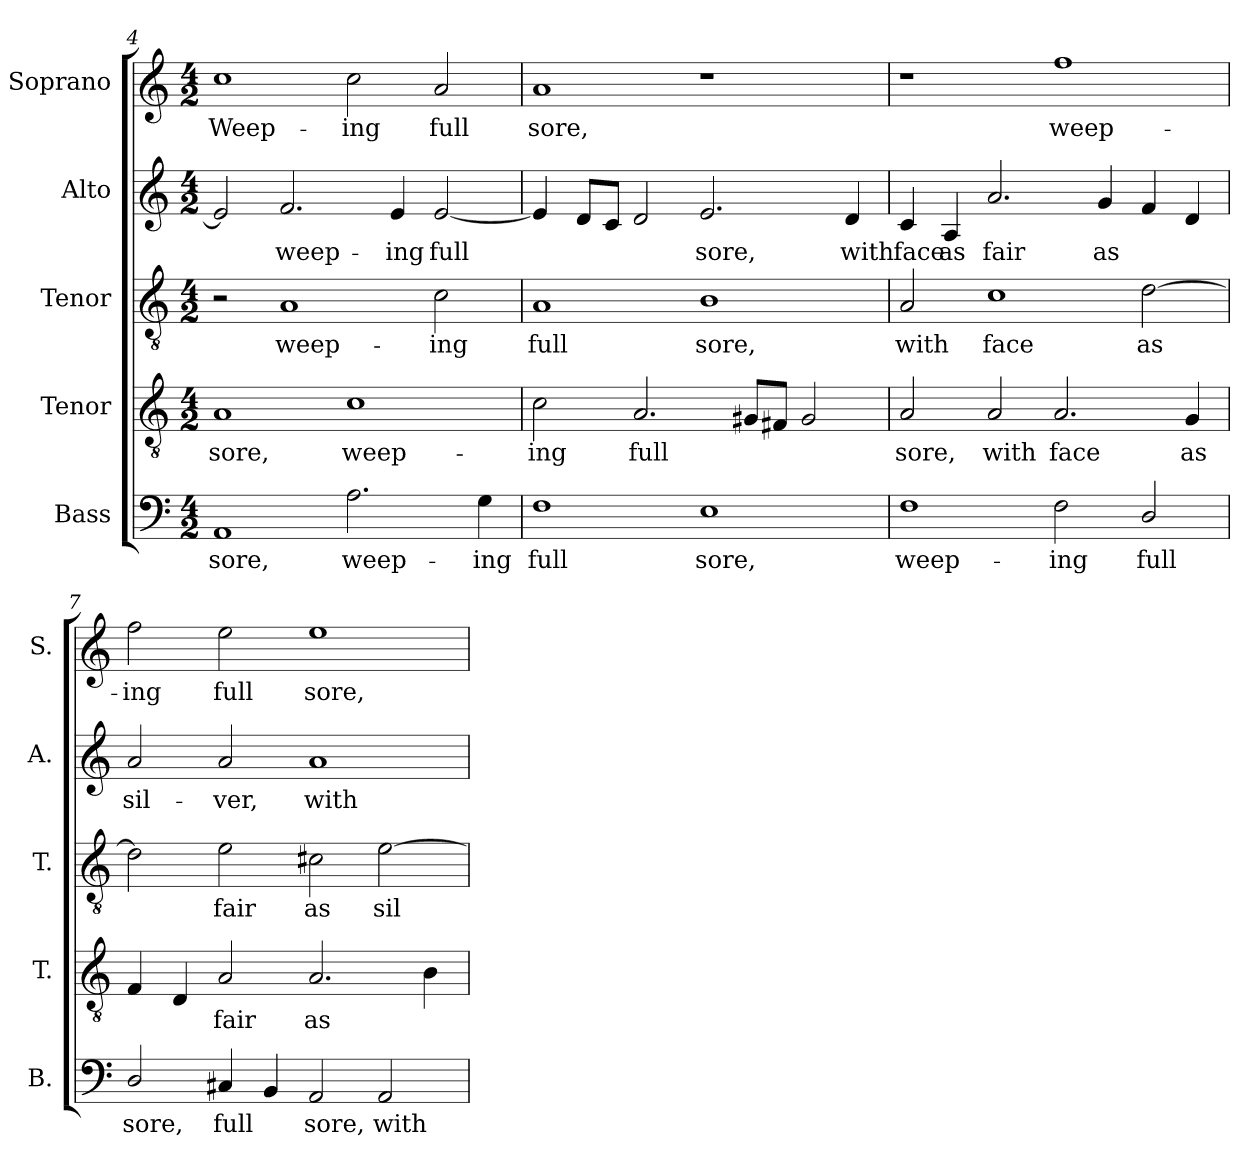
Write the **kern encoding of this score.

**kern	**text	**kern	**text	**kern	**text	**kern	**text	**kern	**text
*part5	*part5	*part4	*part4	*part3	*part3	*part2	*part2	*part1	*part1
*staff5	*staff5	*staff4	*staff4	*staff3	*staff3	*staff2	*staff2	*staff1	*staff1
*I"Bass	*	*I"Tenor	*	*I"Tenor	*	*I"Alto	*	*I"Soprano	*
*I'B.	*	*I'T.	*	*I'T.	*	*I'A.	*	*I'S.	*
*clefF4	*	*clefGv2	*	*clefGv2	*	*clefG2	*	*clefG2	*
*	*	*ITrd7c12	*	*ITrd7c12	*	*	*	*	*
*k[]	*	*k[]	*	*k[]	*	*k[]	*	*k[]	*
*C:	*	*C:	*	*C:	*	*C:	*	*C:	*
*M4/2	*	*M4/2	*	*M4/2	*	*M4/2	*	*M4/2	*
=4	=4	=4	=4	=4	=4	=4	=4	=4	=4
!	!LO:LY:b:color=#000000	!	!	!	!	!	!	!	!
!	!	!	!LO:LY:b:color=#000000	!	!	!	!	!	!
!	!	!	!	!	!	!	!	!	!LO:LY:b:color=#000000
1AAi	sore,	1AAi	sore,	2r	.	2ei/]	.	1cci	Weep-
!	!	!	!	!	!LO:LY:b:color=#000000	!	!	!	!
!	!	!	!	!	!	!	!LO:LY:b:color=#000000	!	!
.	.	.	.	1AAi	weep-	2.fi/	weep-	.	.
!	!LO:LY:b:color=#000000	!	!	!	!	!	!	!	!
!	!	!	!LO:LY:b:color=#000000	!	!	!	!	!	!
!	!	!	!	!	!	!	!	!	!LO:LY:b:color=#000000
2.Ai\	weep-	1Ci	weep-	.	.	.	.	2cci\	-ing
!	!	!	!	!	!	!	!LO:LY:b:color=#000000	!	!
.	.	.	.	.	.	4ei/	-ing	.	.
!	!	!	!	!	!LO:LY:b:color=#000000	!	!	!	!
!	!	!	!	!	!	!	!LO:LY:b:color=#000000	!	!
!	!	!	!	!	!	!	!	!	!LO:LY:b:color=#000000
.	.	.	.	2Ci\	-ing	[2ei/	full	2ai/	full
!	!LO:LY:b:color=#000000	!	!	!	!	!	!	!	!
4Gi\	-ing	.	.	.	.	.	.	.	.
!!LO:LB:g=z
=5	=5	=5	=5	=5	=5	=5	=5	=5	=5
!	!LO:LY:b:color=#000000	!	!	!	!	!	!	!	!
!	!	!	!LO:LY:b:color=#000000	!	!	!	!	!	!
!	!	!	!	!	!LO:LY:b:color=#000000	!	!	!	!
!	!	!	!	!	!	!	!	!	!LO:LY:b:color=#000000
1Fi	full	2Ci\	-ing	1AAi	full	4ei/]	.	1ai	sore,
.	.	.	.	.	.	8di/L	.	.	.
.	.	.	.	.	.	8ci/J	.	.	.
!	!	!	!LO:LY:b:color=#000000	!	!	!	!	!	!
.	.	2.AAi/	full	.	.	2di/	.	.	.
!	!LO:LY:b:color=#000000	!	!	!	!	!	!	!	!
!	!	!	!	!	!LO:LY:b:color=#000000	!	!	!	!
!	!	!	!	!	!	!	!LO:LY:b:color=#000000	!	!
1Ei	sore,	.	.	1BBi	sore,	2.ei/	sore,	1r	.
.	.	8GG#Xi/L	.	.	.	.	.	.	.
.	.	8FF#Xi/J	.	.	.	.	.	.	.
.	.	2GG#i/	.	.	.	.	.	.	.
!	!	!	!	!	!	!	!LO:LY:b:color=#000000	!	!
.	.	.	.	.	.	4di/	with	.	.
=6	=6	=6	=6	=6	=6	=6	=6	=6	=6
!	!LO:LY:b:color=#000000	!	!	!	!	!	!	!	!
!	!	!	!LO:LY:b:color=#000000	!	!	!	!	!	!
!	!	!	!	!	!LO:LY:b:color=#000000	!	!	!	!
!	!	!	!	!	!	!	!LO:LY:b:color=#000000	!	!
1Fi	weep-	2AAi/	sore,	2AAi/	with	4ci/	face	1r	.
!	!	!	!	!	!	!	!LO:LY:b:color=#000000	!	!
.	.	.	.	.	.	4Ai/	as	.	.
!	!	!	!LO:LY:b:color=#000000	!	!	!	!	!	!
!	!	!	!	!	!LO:LY:b:color=#000000	!	!	!	!
!	!	!	!	!	!	!	!LO:LY:b:color=#000000	!	!
.	.	2AAi/	with	1Ci	face	2.ai/	fair	.	.
!	!LO:LY:b:color=#000000	!	!	!	!	!	!	!	!
!	!	!	!LO:LY:b:color=#000000	!	!	!	!	!	!
!	!	!	!	!	!	!	!	!	!LO:LY:b:color=#000000
2Fi\	-ing	2.AAi/	face	.	.	.	.	1ffi	weep-
!	!	!	!	!	!	!	!LO:LY:b:color=#000000	!	!
.	.	.	.	.	.	4gi/	as	.	.
!	!LO:LY:b:color=#000000	!	!	!	!	!	!	!	!
!	!	!	!	!	!LO:LY:b:color=#000000	!	!	!	!
2Di/	full	.	.	[2Di\	as	4fi/	.	.	.
!	!	!	!LO:LY:b:color=#000000	!	!	!	!	!	!
.	.	4GGi/	as	.	.	4di/	.	.	.
=7	=7	=7	=7	=7	=7	=7	=7	=7	=7
!	!LO:LY:b:color=#000000	!	!	!	!	!	!	!	!
!	!	!	!	!	!	!	!LO:LY:b:color=#000000	!	!
!	!	!	!	!	!	!	!	!	!LO:LY:b:color=#000000
2Di/	sore,	4FFi/	.	2Di\]	.	2ai/	sil-	2ffi\	-ing
.	.	4DDi/	.	.	.	.	.	.	.
!	!LO:LY:b:color=#000000	!	!	!	!	!	!	!	!
!	!	!	!LO:LY:b:color=#000000	!	!	!	!	!	!
!	!	!	!	!	!LO:LY:b:color=#000000	!	!	!	!
!	!	!	!	!	!	!	!LO:LY:b:color=#000000	!	!
!	!	!	!	!	!	!	!	!	!LO:LY:b:color=#000000
4C#Xi/	full	2AAi/	fair	2Ei\	fair	2ai/	-ver,	2eei\	full
4BBi/	.	.	.	.	.	.	.	.	.
!	!LO:LY:b:color=#000000	!	!	!	!	!	!	!	!
!	!	!	!LO:LY:b:color=#000000	!	!	!	!	!	!
!	!	!	!	!	!LO:LY:b:color=#000000	!	!	!	!
!	!	!	!	!	!	!	!LO:LY:b:color=#000000	!	!
!	!	!	!	!	!	!	!	!	!LO:LY:b:color=#000000
2AAi/	sore,	2.AAi/	as	2C#Xi\	as	1ai	with	1eei	sore,
!	!LO:LY:b:color=#000000	!	!	!	!	!	!	!	!
!	!	!	!	!	!LO:LY:b:color=#000000	!	!	!	!
2AAi/	with	.	.	[2Ei\	sil-	.	.	.	.
.	.	4BBi\	.	.	.	.	.	.	.
=	=	=	=	=	=	=	=	=	=
*-	*-	*-	*-	*-	*-	*-	*-	*-	*-
